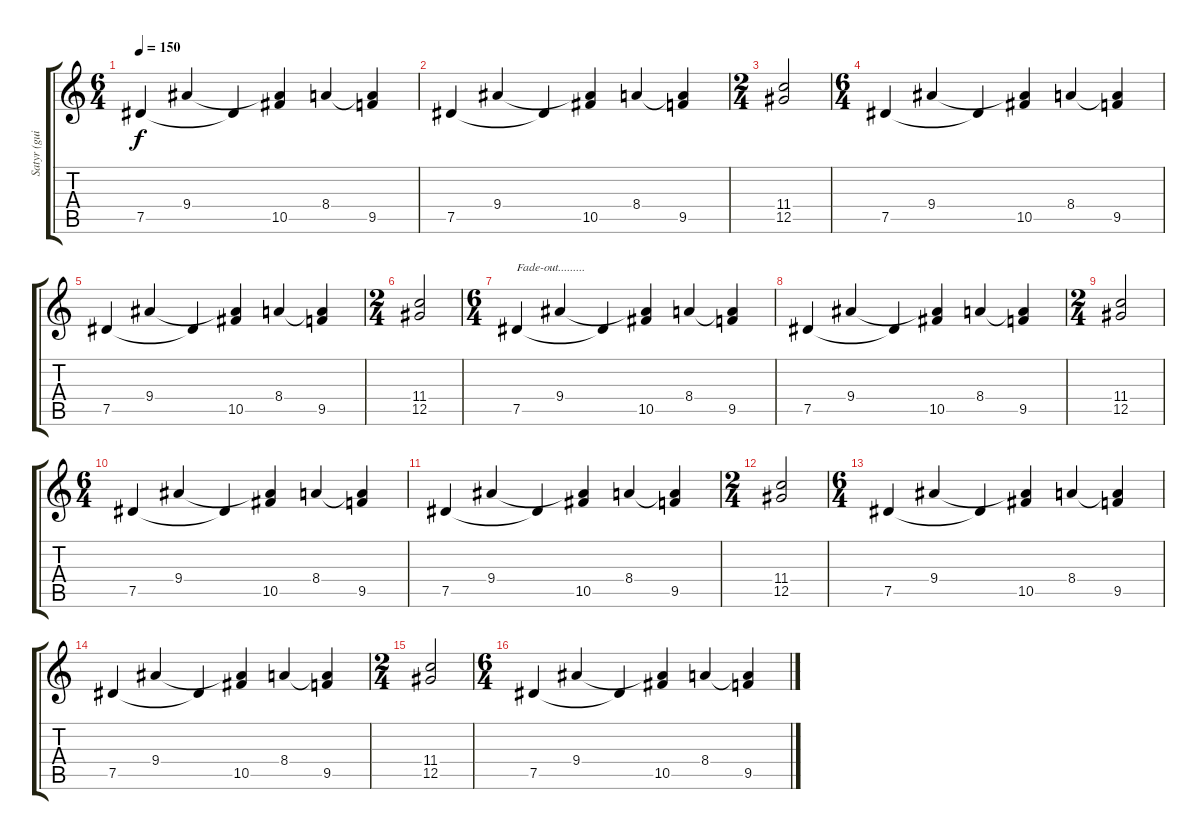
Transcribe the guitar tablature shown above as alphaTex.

\track ("Satyr (guitar 1)" "Satyr (gui") {instrument distortionguitar}
\staff {score tabs}
\tuning (Eb4 Bb3 Gb3 Db3 Ab2 Eb2) {hide}
\ts (6 4)
\tempo 150
\clef g2
\ks c
7.5.4{dy f} 9.4.4 7.5{t}.4 (9.4{t} 10.5).4 8.4.4 (8.4{t} 9.5).4 |
7.5.4 9.4.4 7.5{t}.4 (9.4{t} 10.5).4 8.4.4 (8.4{t} 9.5).4 |
\ts (2 4)
(11.4 12.5).2 |
\ts (6 4)
7.5.4 9.4.4 7.5{t}.4 (9.4{t} 10.5).4 8.4.4 (8.4{t} 9.5).4 |
7.5.4 9.4.4 7.5{t}.4 (9.4{t} 10.5).4 8.4.4 (8.4{t} 9.5).4 |
\ts (2 4)
(11.4 12.5).2 |
\ts (6 4)
7.5.4{txt "Fade-out........."} 9.4.4 7.5{t}.4{volume 13} (9.4{t} 10.5).4 8.4.4 (8.4{t} 9.5).4 |
7.5.4{volume 13} 9.4.4 7.5{t}.4 (9.4{t} 10.5).4{volume 12} 8.4.4 (8.4{t} 9.5).4 |
\ts (2 4)
(11.4 12.5).2{volume 11} |
\ts (6 4)
7.5.4{volume 10} 9.4.4 7.5{t}.4 (9.4{t} 10.5).4{volume 9} 8.4.4 (8.4{t} 9.5).4 |
7.5.4{volume 8} 9.4.4 7.5{t}.4 (9.4{t} 10.5).4{volume 7} 8.4.4 (8.4{t} 9.5).4 |
\ts (2 4)
(11.4 12.5).2{volume 6} |
\ts (6 4)
7.5.4{volume 5} 9.4.4 7.5{t}.4 (9.4{t} 10.5).4{volume 3} 8.4.4 (8.4{t} 9.5).4 |
7.5.4{volume 1} 9.4.4 7.5{t}.4 (9.4{t} 10.5).4{volume 0} 8.4.4 (8.4{t} 9.5).4 |
\ts (2 4)
(11.4 12.5).2 |
\ts (6 4)
7.5.4 9.4.4 7.5{t}.4 (9.4{t} 10.5).4 8.4.4 (8.4{t} 9.5).4
